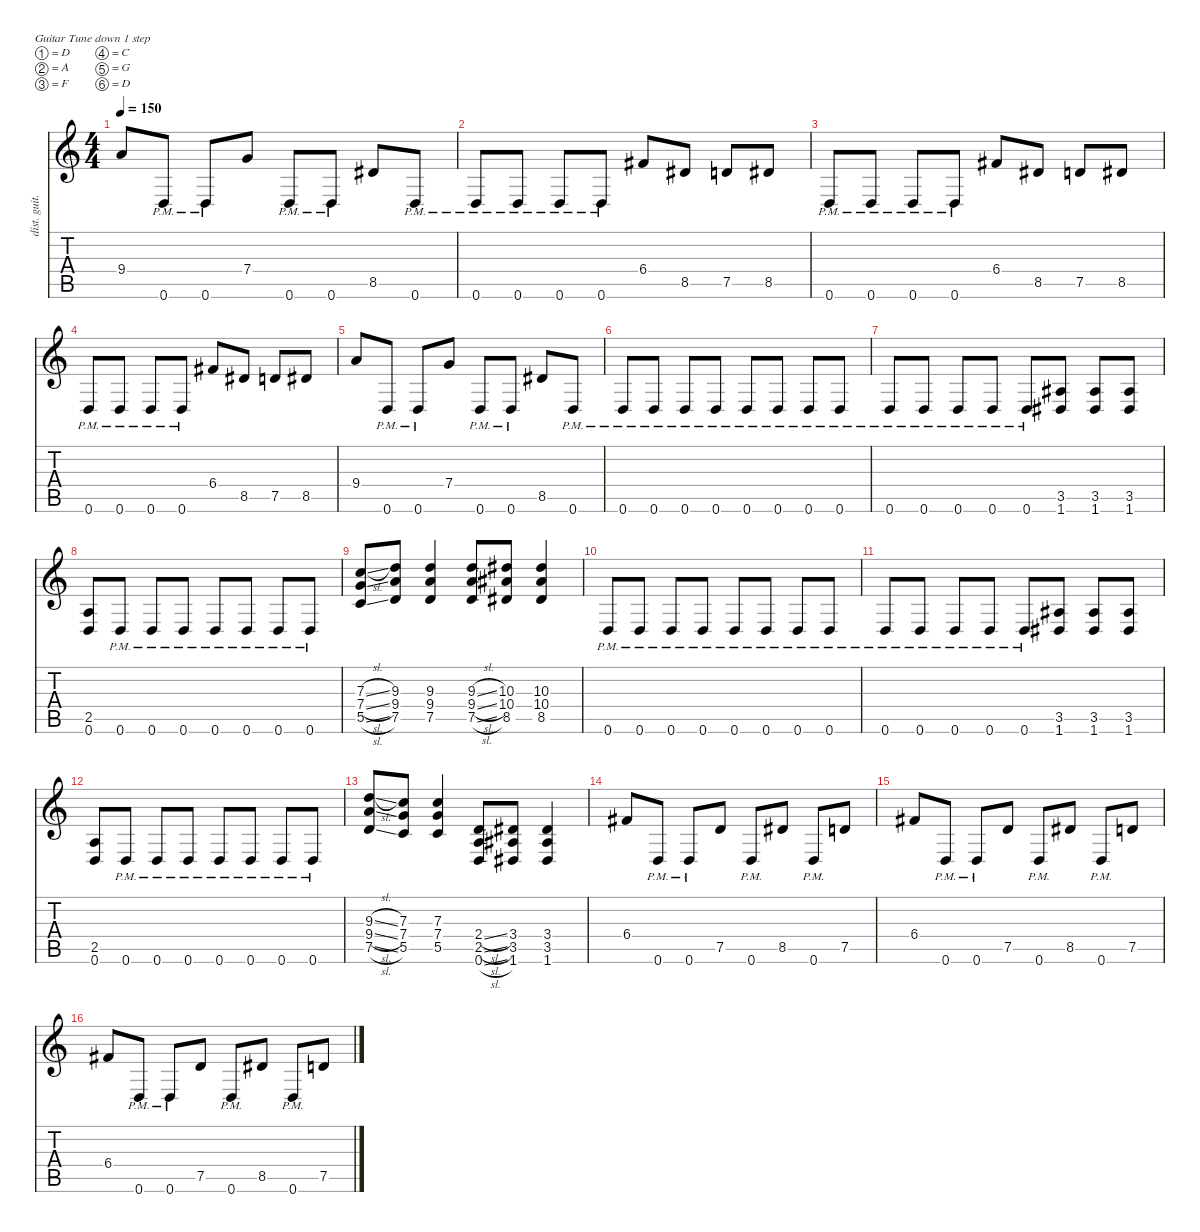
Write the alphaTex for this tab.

\defaultSystemsLayout 4
\hideDynamics
\bracketExtendMode nobrackets
\otherSystemsTrackNameOrientation horizontal
\track ("Rythm" "dist. guit.") {instrument overdrivenguitar}
\staff {score tabs}
\tuning (D4 A3 F3 C3 G2 D2)
\ts (4 4)
\tempo 150
\clef g2
\ks c
9.4.8{dy mf beam Up} 0.6{pm}.8{beam Up} 0.6{pm}.8{beam Up} 7.4.8{beam Up} 0.6{pm}.8{beam Up} 0.6{pm}.8{beam Up} 8.5{acc #}.8{beam Up} 0.6{pm}.8{beam Up} |
0.6{pm}.8{beam Up} 0.6{pm}.8{beam Up} 0.6{pm}.8{beam Up} 0.6{pm}.8{beam Up} 6.4{acc #}.8{beam Up} 8.5{acc #}.8{beam Up} 7.5.8{beam Up} 8.5{acc #}.8{beam Up} |
0.6{pm}.8{beam Up} 0.6{pm}.8{beam Up} 0.6{pm}.8{beam Up} 0.6{pm}.8{beam Up} 6.4{acc #}.8{beam Up} 8.5{acc #}.8{beam Up} 7.5.8{beam Up} 8.5{acc #}.8{beam Up} |
0.6{pm}.8{beam Up} 0.6{pm}.8{beam Up} 0.6{pm}.8{beam Up} 0.6{pm}.8{beam Up} 6.4{acc #}.8{beam Up} 8.5{acc #}.8{beam Up} 7.5.8{beam Up} 8.5{acc #}.8{beam Up} |
9.4.8{beam Up} 0.6{pm}.8{beam Up} 0.6{pm}.8{beam Up} 7.4.8{beam Up} 0.6{pm}.8{beam Up} 0.6{pm}.8{beam Up} 8.5{acc #}.8{beam Up} 0.6{pm}.8{beam Up} |
0.6{pm}.8{beam Up} 0.6{pm}.8{beam Up} 0.6{pm}.8{beam Up} 0.6{pm}.8{beam Up} 0.6{pm}.8{beam Up} 0.6{pm}.8{beam Up} 0.6{pm}.8{beam Up} 0.6{pm}.8{beam Up} |
0.6{pm}.8{beam Up} 0.6{pm}.8{beam Up} 0.6{pm}.8{beam Up} 0.6{pm}.8{beam Up} 0.6{pm}.8{beam Up} (1.6{acc #} 3.5{acc #}).8{beam Up} (1.6{acc #} 3.5{acc #}).8{beam Up} (1.6{acc #} 3.5{acc #}).8{beam Up} |
(0.6 2.5).8{beam Up} 0.6{pm}.8{beam Up} 0.6{pm}.8{beam Up} 0.6{pm}.8{beam Up} 0.6{pm}.8{beam Up} 0.6{pm}.8{beam Up} 0.6{pm}.8{beam Up} 0.6{pm}.8{beam Up} |
(5.5{sl} 7.4{sl} 7.3{sl}).8{beam Up} (7.5 9.4 9.3).8{beam Up} (7.5 9.4 9.3).4{beam Up} (7.5{sl} 9.4{sl} 9.3{sl}).8{beam Up} (8.5{acc #} 10.4{acc #} 10.3{acc #}).8{beam Up} (8.5{acc #} 10.4{acc #} 10.3{acc #}).4{beam Up} |
0.6{pm}.8{beam Up} 0.6{pm}.8{beam Up} 0.6{pm}.8{beam Up} 0.6{pm}.8{beam Up} 0.6{pm}.8{beam Up} 0.6{pm}.8{beam Up} 0.6{pm}.8{beam Up} 0.6{pm}.8{beam Up} |
0.6{pm}.8{beam Up} 0.6{pm}.8{beam Up} 0.6{pm}.8{beam Up} 0.6{pm}.8{beam Up} 0.6{pm}.8{beam Up} (1.6{acc #} 3.5{acc #}).8{beam Up} (1.6{acc #} 3.5{acc #}).8{beam Up} (1.6{acc #} 3.5{acc #}).8{beam Up} |
(0.6 2.5).8{beam Up} 0.6{pm}.8{beam Up} 0.6{pm}.8{beam Up} 0.6{pm}.8{beam Up} 0.6{pm}.8{beam Up} 0.6{pm}.8{beam Up} 0.6{pm}.8{beam Up} 0.6{pm}.8{beam Up} |
(7.5{sl} 9.4{sl} 9.3{sl}).8{beam Up} (5.5 7.4 7.3).8{beam Up} (7.3 7.4 5.5).4{beam Up} (0.6{sl} 2.5{sl} 2.4{sl}).8{beam Up} (1.6{acc #} 3.5{acc #} 3.4{acc #}).8{beam Up} (1.6{acc #} 3.5{acc #} 3.4{acc #}).4{beam Up} |
6.4{acc #}.8{beam Up} 0.6{pm}.8{beam Up} 0.6{pm}.8{beam Up} 7.5.8{beam Up} 0.6{pm}.8{beam Up} 8.5{acc #}.8{beam Up} 0.6{pm}.8{beam Up} 7.5.8{beam Up} |
6.4{acc #}.8{beam Up} 0.6{pm}.8{beam Up} 0.6{pm}.8{beam Up} 7.5.8{beam Up} 0.6{pm}.8{beam Up} 8.5{acc #}.8{beam Up} 0.6{pm}.8{beam Up} 7.5.8{beam Up} |
6.4{acc #}.8{beam Up} 0.6{pm}.8{beam Up} 0.6{pm}.8{beam Up} 7.5.8{beam Up} 0.6{pm}.8{beam Up} 8.5{acc #}.8{beam Up} 0.6{pm}.8{beam Up} 7.5.8{beam Up}
